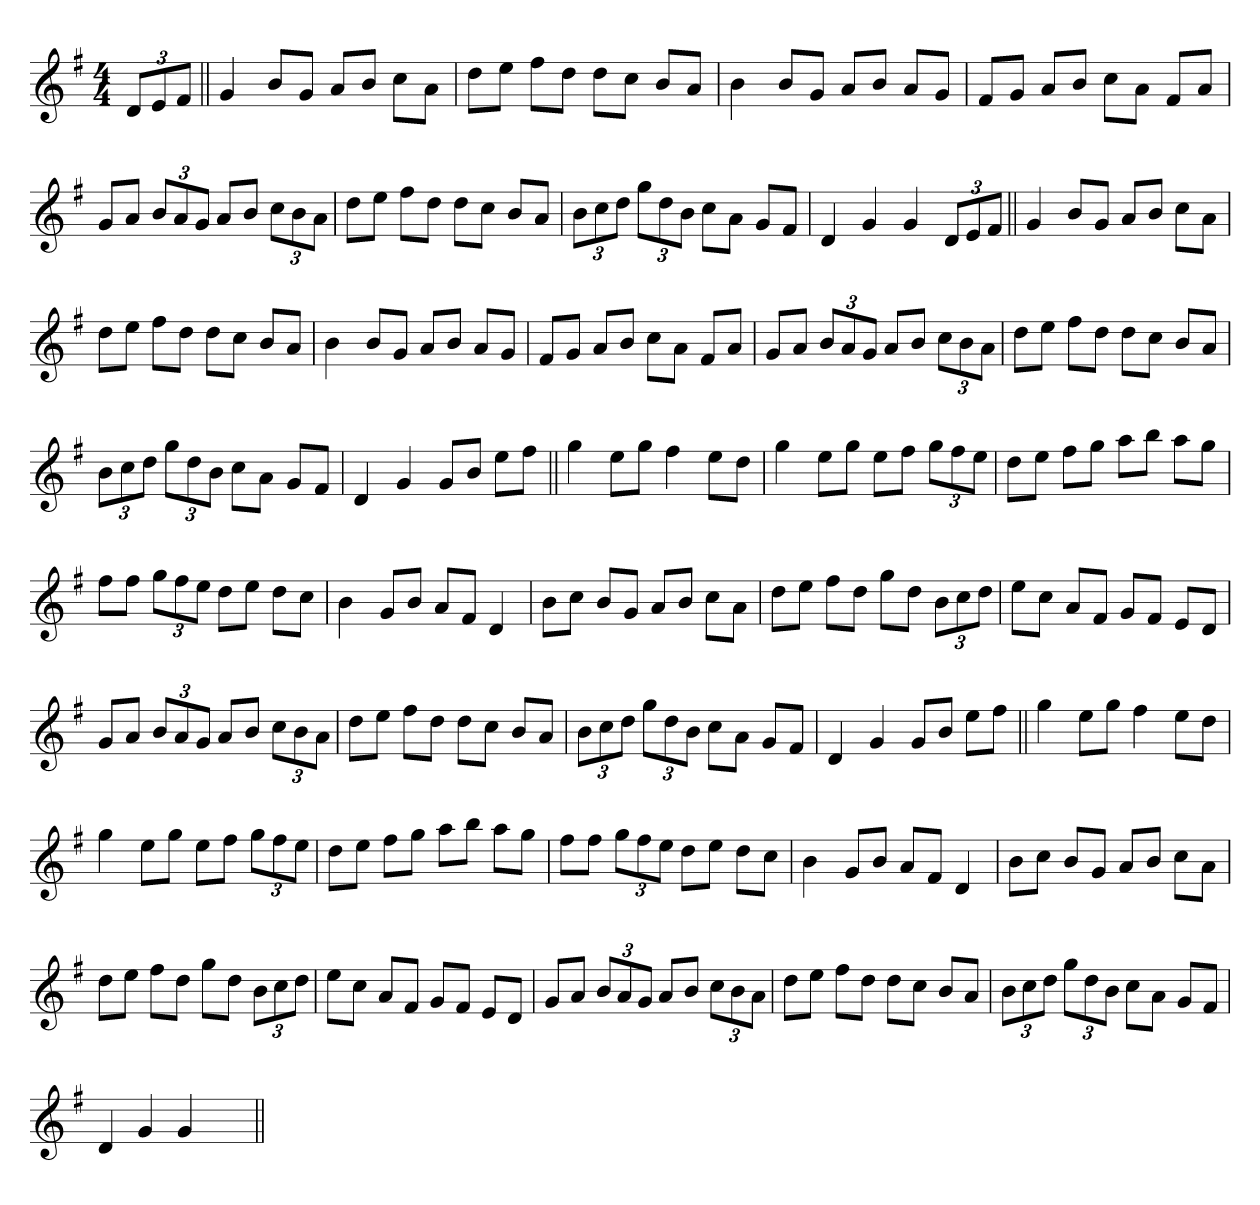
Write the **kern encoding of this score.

**kern
*part1
*staff1
*clefG2
*k[f#]
*G:
*M4/4
=1
12dL
12e
12f#J
=||
4g
8bL
8gJ
8aL
8bJ
8ccL
8aJ
=
8ddL
8eeJ
8ff#L
8ddJ
8ddL
8ccJ
8bL
8aJ
=
4b
8bL
8gJ
8aL
8bJ
8aL
8gJ
=
8f#L
8gJ
8aL
8bJ
8ccL
8aJ
8f#L
8aJ
=
8gL
8aJ
12bL
12a
12gJ
8aL
8bJ
12ccL
12b
12aJ
=
8ddL
8eeJ
8ff#L
8ddJ
8ddL
8ccJ
8bL
8aJ
=
12bL
12cc
12ddJ
12ggL
12dd
12bJ
8ccL
8aJ
8gL
8f#J
=
4d
4g
4g
12dL
12e
12f#J
=||
4g
8bL
8gJ
8aL
8bJ
8ccL
8aJ
=
8ddL
8eeJ
8ff#L
8ddJ
8ddL
8ccJ
8bL
8aJ
=
4b
8bL
8gJ
8aL
8bJ
8aL
8gJ
=
8f#L
8gJ
8aL
8bJ
8ccL
8aJ
8f#L
8aJ
=
8gL
8aJ
12bL
12a
12gJ
8aL
8bJ
12ccL
12b
12aJ
=
8ddL
8eeJ
8ff#L
8ddJ
8ddL
8ccJ
8bL
8aJ
=
12bL
12cc
12ddJ
12ggL
12dd
12bJ
8ccL
8aJ
8gL
8f#J
=
4d
4g
8gL
8bJ
8eeL
8ff#J
=||
4gg
8eeL
8ggJ
4ff#
8eeL
8ddJ
=
4gg
8eeL
8ggJ
8eeL
8ff#J
12ggL
12ff#
12eeJ
=
8ddL
8eeJ
8ff#L
8ggJ
8aaL
8bbJ
8aaL
8ggJ
=
8ff#L
8ff#J
12ggL
12ff#
12eeJ
8ddL
8eeJ
8ddL
8ccJ
=
4b
8gL
8bJ
8aL
8f#J
4d
=
8bL
8ccJ
8bL
8gJ
8aL
8bJ
8ccL
8aJ
=
8ddL
8eeJ
8ff#L
8ddJ
8ggL
8ddJ
12bL
12cc
12ddJ
=
8eeL
8ccJ
8aL
8f#J
8gL
8f#J
8eL
8dJ
=
8gL
8aJ
12bL
12a
12gJ
8aL
8bJ
12ccL
12b
12aJ
=
8ddL
8eeJ
8ff#L
8ddJ
8ddL
8ccJ
8bL
8aJ
=
12bL
12cc
12ddJ
12ggL
12dd
12bJ
8ccL
8aJ
8gL
8f#J
=
4d
4g
8gL
8bJ
8eeL
8ff#J
=||
4gg
8eeL
8ggJ
4ff#
8eeL
8ddJ
=
4gg
8eeL
8ggJ
8eeL
8ff#J
12ggL
12ff#
12eeJ
=
8ddL
8eeJ
8ff#L
8ggJ
8aaL
8bbJ
8aaL
8ggJ
=
8ff#L
8ff#J
12ggL
12ff#
12eeJ
8ddL
8eeJ
8ddL
8ccJ
=
4b
8gL
8bJ
8aL
8f#J
4d
=
8bL
8ccJ
8bL
8gJ
8aL
8bJ
8ccL
8aJ
=
8ddL
8eeJ
8ff#L
8ddJ
8ggL
8ddJ
12bL
12cc
12ddJ
=
8eeL
8ccJ
8aL
8f#J
8gL
8f#J
8eL
8dJ
=
8gL
8aJ
12bL
12a
12gJ
8aL
8bJ
12ccL
12b
12aJ
=
8ddL
8eeJ
8ff#L
8ddJ
8ddL
8ccJ
8bL
8aJ
=
12bL
12cc
12ddJ
12ggL
12dd
12bJ
8ccL
8aJ
8gL
8f#J
=
4d
4g
4g
4ryy
=||
*-
